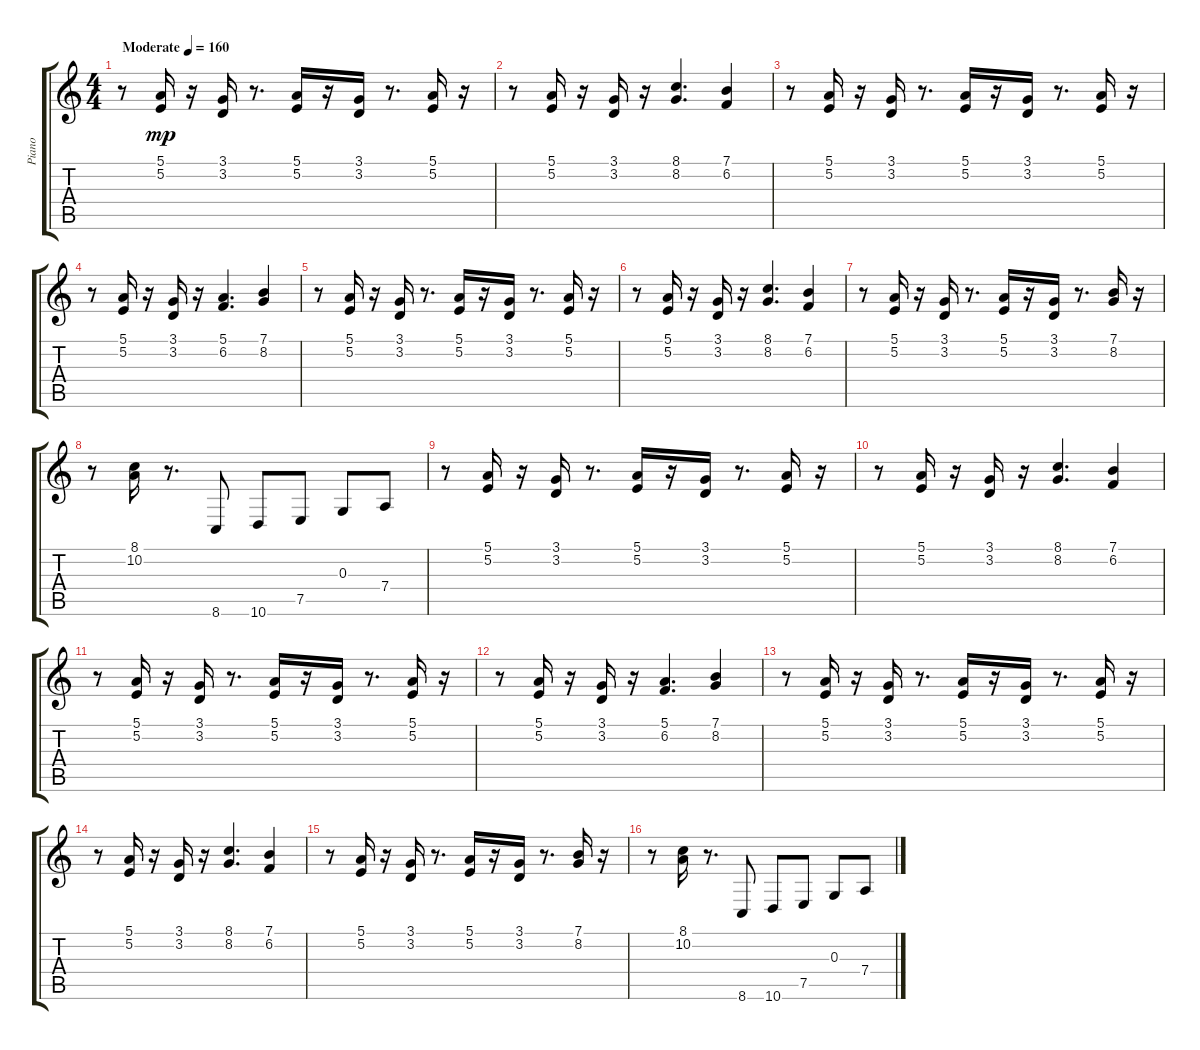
\track ("Piano" "Piano") {instrument brightacousticpiano}
\staff {score tabs}
\tuning (E4 B3 G3 D3 A2 E2) {hide}
\ts (4 4)
\tempo (160 "Moderate")
\clef g2
\ks c
r.8{dy mp instrument brightacousticpiano} (5.1 5.2).16 r.16 (3.1 3.2).16 r.8{d} (5.1 5.2).16 r.16 (3.1 3.2).16 r.8{d} (5.1 5.2).16 r.16 |
r.8 (5.1 5.2).16 r.16 (3.1 3.2).16 r.16 (8.1 8.2).4{d} (7.1 6.2).4 |
r.8 (5.1 5.2).16 r.16 (3.1 3.2).16 r.8{d} (5.1 5.2).16 r.16 (3.1 3.2).16 r.8{d} (5.1 5.2).16 r.16 |
r.8 (5.1 5.2).16 r.16 (3.1 3.2).16 r.16 (5.1 6.2).4{d} (7.1 8.2).4 |
r.8 (5.1 5.2).16 r.16 (3.1 3.2).16 r.8{d} (5.1 5.2).16 r.16 (3.1 3.2).16 r.8{d} (5.1 5.2).16 r.16 |
r.8 (5.1 5.2).16 r.16 (3.1 3.2).16 r.16 (8.1 8.2).4{d} (7.1 6.2).4 |
r.8 (5.1 5.2).16 r.16 (3.1 3.2).16 r.8{d} (5.1 5.2).16 r.16 (3.1 3.2).16 r.8{d} (7.1 8.2).16 r.16 |
r.8 (8.1 10.2).16 r.8{d} 8.6.8 10.6.8 7.5.8 0.3.8 7.4.8 |
r.8 (5.1 5.2).16 r.16 (3.1 3.2).16 r.8{d} (5.1 5.2).16 r.16 (3.1 3.2).16 r.8{d} (5.1 5.2).16 r.16 |
r.8 (5.1 5.2).16 r.16 (3.1 3.2).16 r.16 (8.1 8.2).4{d} (7.1 6.2).4 |
r.8 (5.1 5.2).16 r.16 (3.1 3.2).16 r.8{d} (5.1 5.2).16 r.16 (3.1 3.2).16 r.8{d} (5.1 5.2).16 r.16 |
r.8 (5.1 5.2).16 r.16 (3.1 3.2).16 r.16 (5.1 6.2).4{d} (7.1 8.2).4 |
r.8 (5.1 5.2).16 r.16 (3.1 3.2).16 r.8{d} (5.1 5.2).16 r.16 (3.1 3.2).16 r.8{d} (5.1 5.2).16 r.16 |
r.8 (5.1 5.2).16 r.16 (3.1 3.2).16 r.16 (8.1 8.2).4{d} (7.1 6.2).4 |
r.8 (5.1 5.2).16 r.16 (3.1 3.2).16 r.8{d} (5.1 5.2).16 r.16 (3.1 3.2).16 r.8{d} (7.1 8.2).16 r.16 |
r.8 (8.1 10.2).16 r.8{d} 8.6.8 10.6.8 7.5.8 0.3.8 7.4.8
